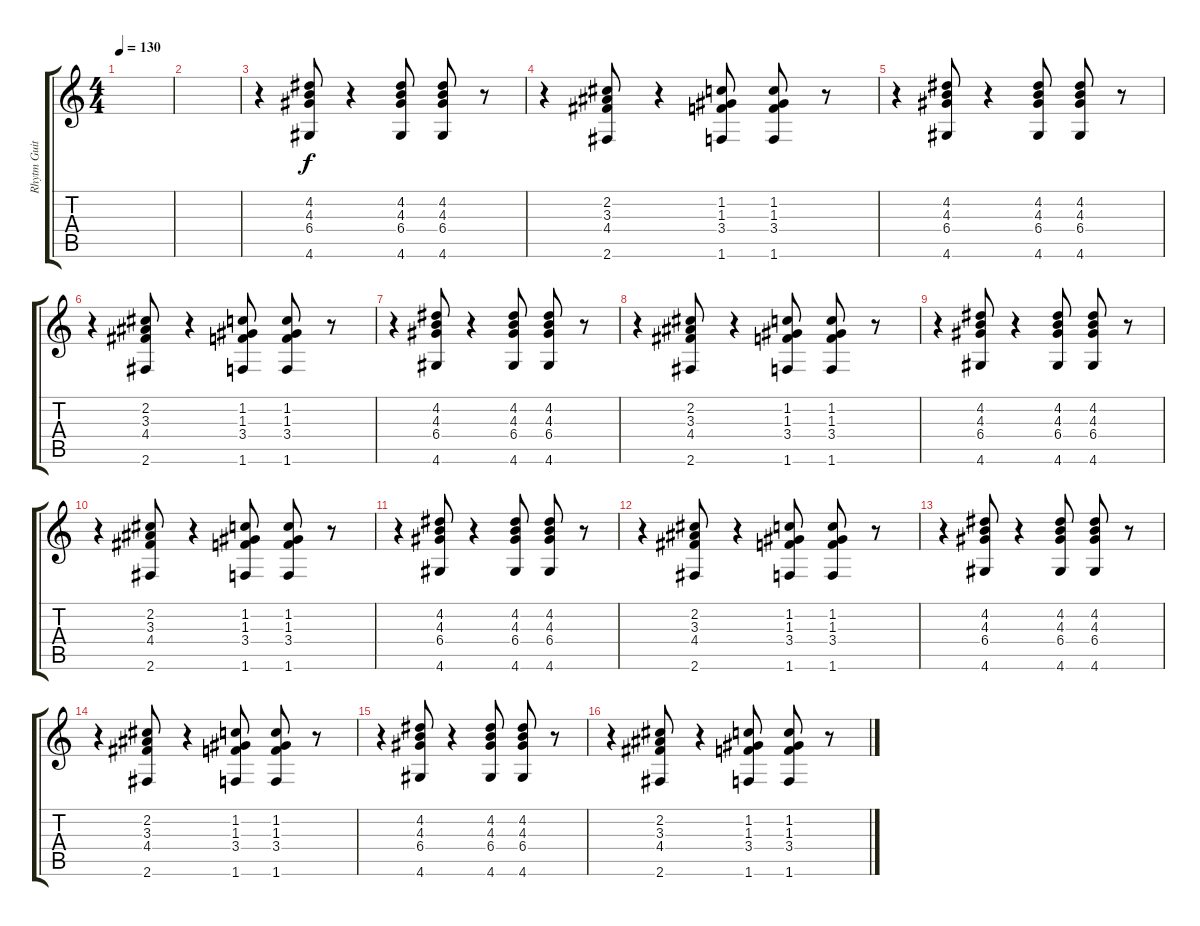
\track ("Rhytm Guitar" "Rhytm Guit") {mute instrument overdrivenguitar}
\staff {score tabs}
\tuning (E4 B3 G3 D3 A2 E2) {hide}
\ts (4 4)
\tempo 130
\clef g2
\ks c
|
|
r.4 (4.2 4.3 6.4 4.6).8 r.4 (4.2 4.3 6.4 4.6).8 (4.2 4.3 6.4 4.6).8 r.8 |
r.4 (2.2 3.3 4.4 2.6).8 r.4 (1.2 1.3 3.4 1.6).8 (1.2 1.3 3.4 1.6).8 r.8 |
r.4 (4.2 4.3 6.4 4.6).8 r.4 (4.2 4.3 6.4 4.6).8 (4.2 4.3 6.4 4.6).8 r.8 |
r.4 (2.2 3.3 4.4 2.6).8 r.4 (1.2 1.3 3.4 1.6).8 (1.2 1.3 3.4 1.6).8 r.8 |
r.4 (4.2 4.3 6.4 4.6).8 r.4 (4.2 4.3 6.4 4.6).8 (4.2 4.3 6.4 4.6).8 r.8 |
r.4 (2.2 3.3 4.4 2.6).8 r.4 (1.2 1.3 3.4 1.6).8 (1.2 1.3 3.4 1.6).8 r.8 |
r.4 (4.2 4.3 6.4 4.6).8 r.4 (4.2 4.3 6.4 4.6).8 (4.2 4.3 6.4 4.6).8 r.8 |
r.4 (2.2 3.3 4.4 2.6).8 r.4 (1.2 1.3 3.4 1.6).8 (1.2 1.3 3.4 1.6).8 r.8 |
r.4 (4.2 4.3 6.4 4.6).8 r.4 (4.2 4.3 6.4 4.6).8 (4.2 4.3 6.4 4.6).8 r.8 |
r.4 (2.2 3.3 4.4 2.6).8 r.4 (1.2 1.3 3.4 1.6).8 (1.2 1.3 3.4 1.6).8 r.8 |
r.4 (4.2 4.3 6.4 4.6).8 r.4 (4.2 4.3 6.4 4.6).8 (4.2 4.3 6.4 4.6).8 r.8 |
r.4 (2.2 3.3 4.4 2.6).8 r.4 (1.2 1.3 3.4 1.6).8 (1.2 1.3 3.4 1.6).8 r.8 |
r.4 (4.2 4.3 6.4 4.6).8 r.4 (4.2 4.3 6.4 4.6).8 (4.2 4.3 6.4 4.6).8 r.8 |
r.4 (2.2 3.3 4.4 2.6).8 r.4 (1.2 1.3 3.4 1.6).8 (1.2 1.3 3.4 1.6).8 r.8
